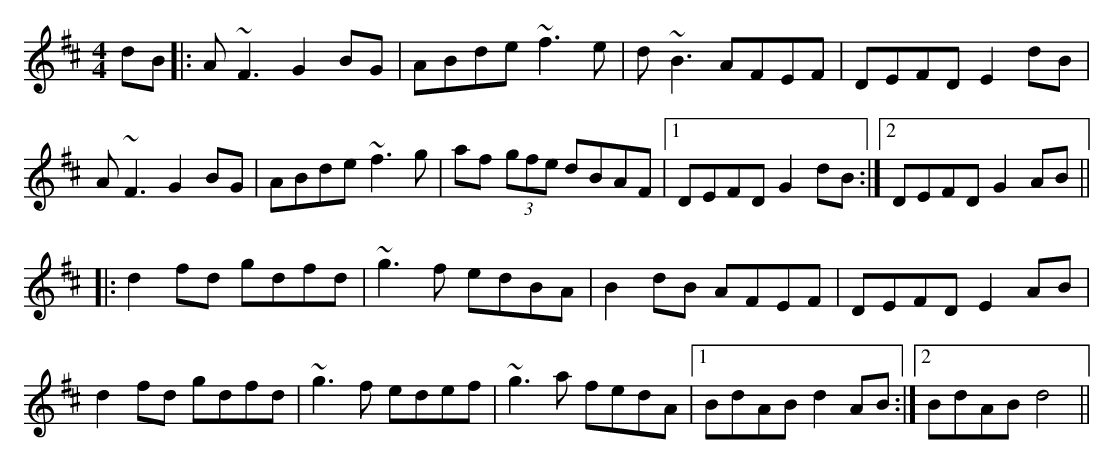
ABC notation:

X:1
M:4/4
K:D
dB|:A~F3 G2BG|ABde ~f3e|d~B3 AFEF|DEFD E2dB|
A~F3 G2BG|ABde ~f3g|af (3gfe dBAF|1 DEFD G2dB:|2 DEFD G2AB||
|:d2fd gdfd|~g3f edBA|B2dB AFEF|DEFD E2AB|
d2fd gdfd|~g3f edef|~g3a fedA|1 BdAB d2AB:|2 BdAB d4||
